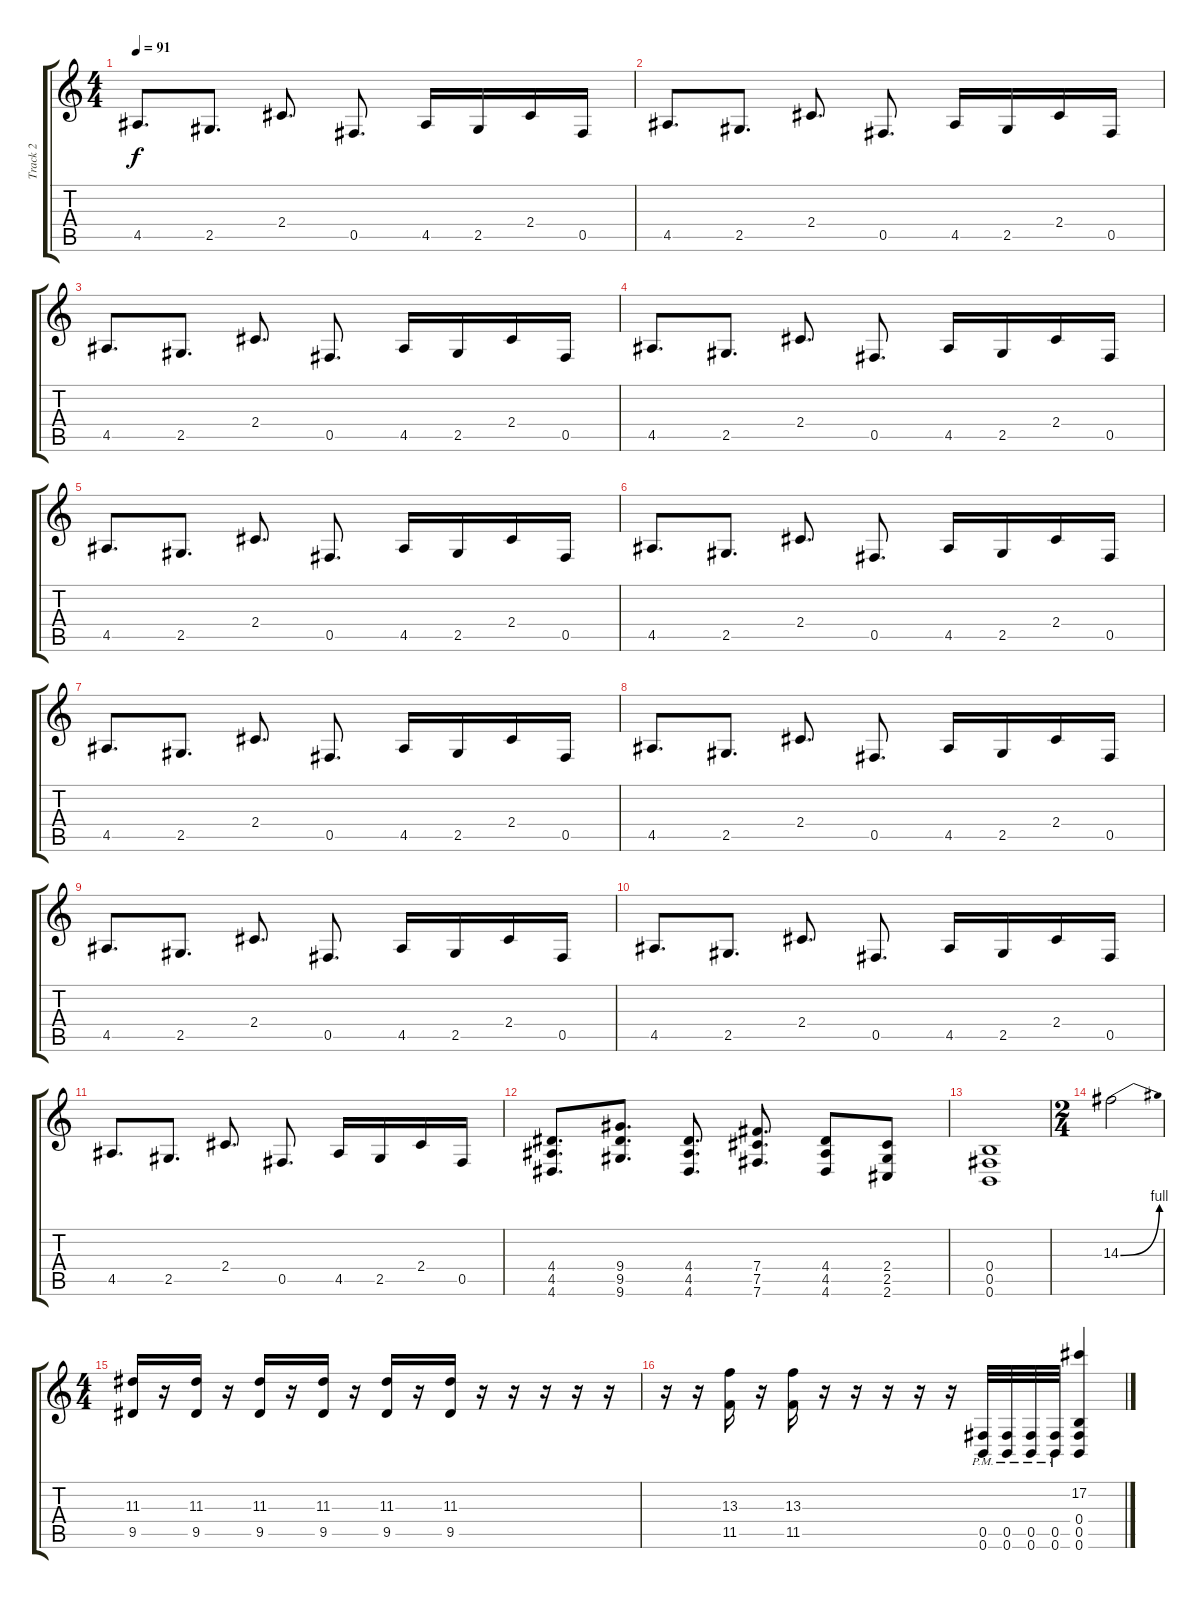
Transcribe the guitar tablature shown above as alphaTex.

\track ("Track 2" "Track 2") {instrument distortionguitar}
\staff {score tabs}
\tuning (Db4 Ab3 E3 B2 Gb2 B1) {hide}
\ts (4 4)
\tempo 91
\clef g2
\ks c
4.5.8{d dy f} 2.5.8{d} 2.4.8{d} 0.5.8{d} 4.5.16 2.5.16 2.4.16 0.5.16 |
4.5.8{d} 2.5.8{d} 2.4.8{d} 0.5.8{d} 4.5.16 2.5.16 2.4.16 0.5.16 |
4.5.8{d} 2.5.8{d} 2.4.8{d} 0.5.8{d} 4.5.16 2.5.16 2.4.16 0.5.16 |
4.5.8{d} 2.5.8{d} 2.4.8{d} 0.5.8{d} 4.5.16 2.5.16 2.4.16 0.5.16 |
4.5.8{d} 2.5.8{d} 2.4.8{d} 0.5.8{d} 4.5.16 2.5.16 2.4.16 0.5.16 |
4.5.8{d} 2.5.8{d} 2.4.8{d} 0.5.8{d} 4.5.16 2.5.16 2.4.16 0.5.16 |
4.5.8{d} 2.5.8{d} 2.4.8{d} 0.5.8{d} 4.5.16 2.5.16 2.4.16 0.5.16 |
4.5.8{d} 2.5.8{d} 2.4.8{d} 0.5.8{d} 4.5.16 2.5.16 2.4.16 0.5.16 |
4.5.8{d} 2.5.8{d} 2.4.8{d} 0.5.8{d} 4.5.16 2.5.16 2.4.16 0.5.16 |
4.5.8{d} 2.5.8{d} 2.4.8{d} 0.5.8{d} 4.5.16 2.5.16 2.4.16 0.5.16 |
4.5.8{d} 2.5.8{d} 2.4.8{d} 0.5.8{d} 4.5.16 2.5.16 2.4.16 0.5.16 |
(4.4 4.5 4.6).8{d} (9.4 9.5 9.6).8{d} (4.4 4.5 4.6).8{d} (7.4 7.5 7.6).8{d} (4.4 4.5 4.6).8 (2.4 2.5 2.6).8 |
(0.4 0.5 0.6).1 |
\ts (2 4)
14.3{be (bend 0 0 60 4)}.2 |
\ts (4 4)
(11.3 9.5).16 r.16 (11.3 9.5).16 r.16 (11.3 9.5).16 r.16 (11.3 9.5).16 r.16 (11.3 9.5).16 r.16 (11.3 9.5).16 r.16 r.16 r.16 r.16 r.16 |
r.16 r.16 (13.3 11.5).16 r.16 (13.3 11.5).16 r.16 r.16 r.16 r.16 r.16 (0.5{pm} 0.6{pm}).32 (0.5{pm} 0.6{pm}).32 (0.5{pm} 0.6{pm}).32 (0.5{pm} 0.6{pm}).32 (17.2 0.4 0.5 0.6).4
